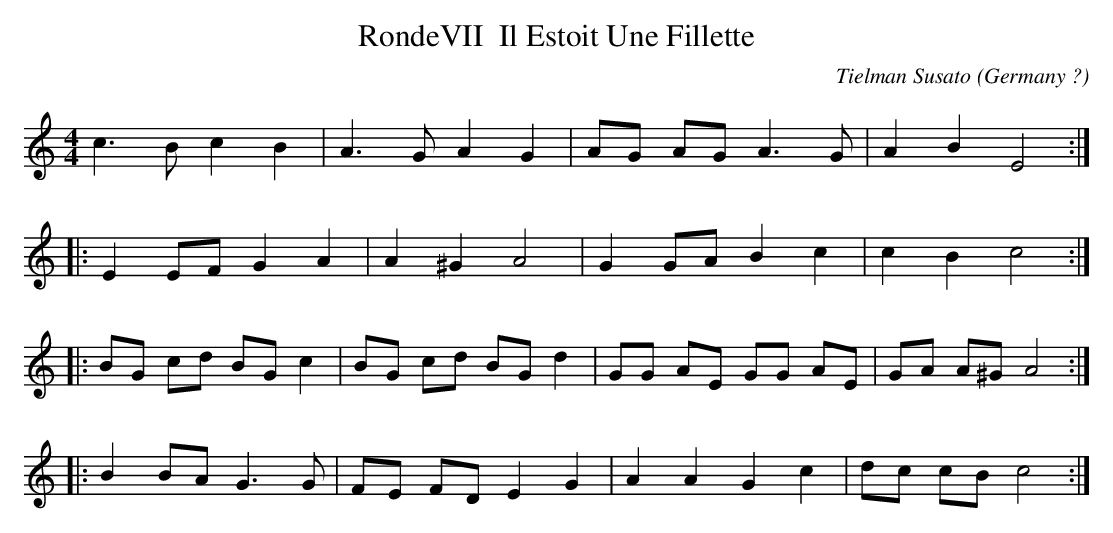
X:1
T:RondeVII  Il Estoit Une Fillette
C:Tielman Susato
L:1/8
M:4/4
O:Germany ?
K:C major
c3B c2B2|A3G A2G2|AG AG A3G|A2B2E4:|
|:E2EF G2A2|A2^G2A4|G2GA B2c2|c2B2c4:|
|:BG cd BG c2|BG cd BG d2|GG AE GG AE|GA A^G A4:|
|:B2BA G3G|FE FD E2G2|A2A2G2c2|dc cB c4:|
